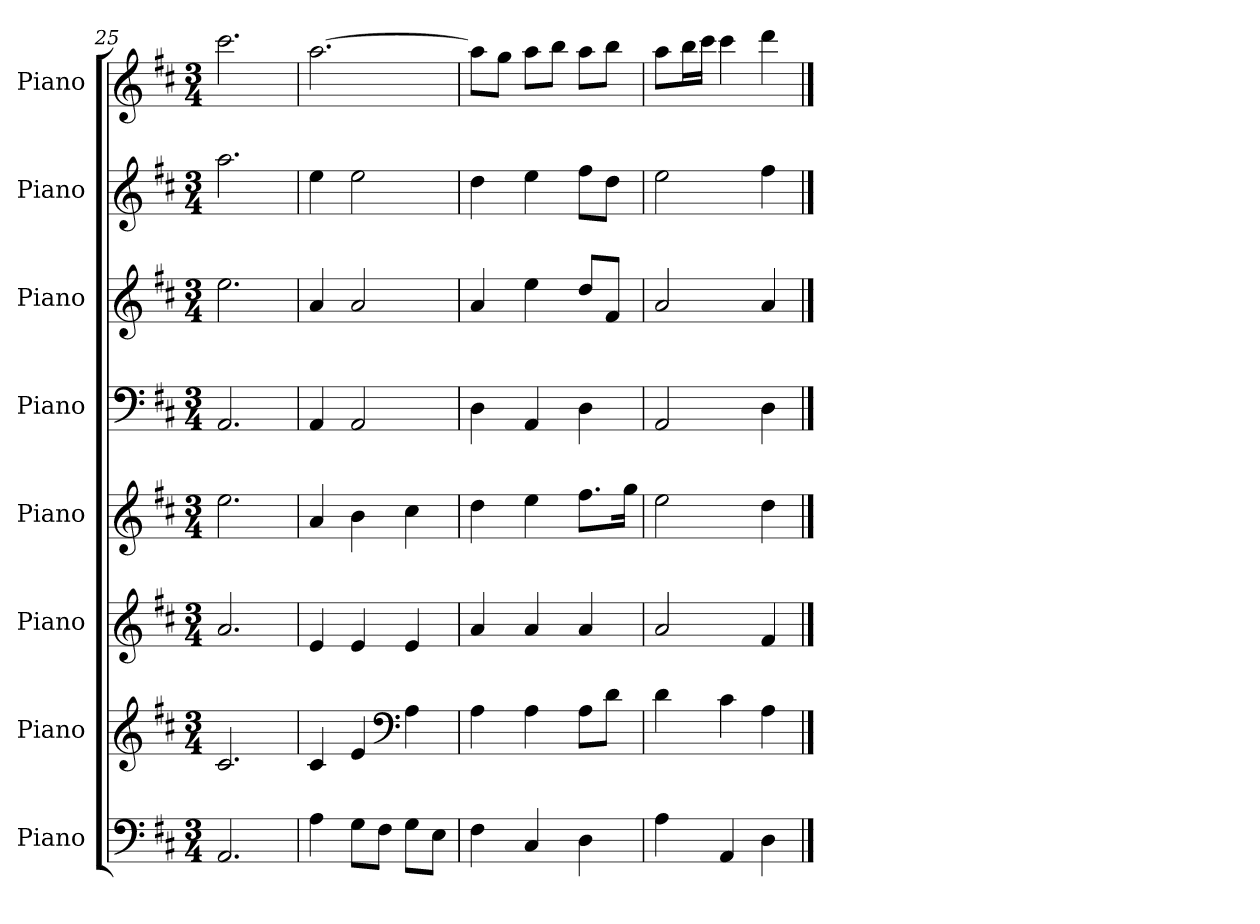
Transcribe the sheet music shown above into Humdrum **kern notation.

**kern	**kern	**kern	**kern	**kern	**kern	**kern	**kern
*part8	*part7	*part6	*part5	*part4	*part3	*part2	*part1
*staff8	*staff7	*staff6	*staff5	*staff4	*staff3	*staff2	*staff1
*I"Piano	*I"Piano	*I"Piano	*I"Piano	*I"Piano	*I"Piano	*I"Piano	*I"Piano
*I'Pno.	*I'Pno.	*I'Pno.	*I'Pno.	*I'Pno.	*I'Pno.	*I'Pno.	*I'Pno.
*clefF4	*clefG2	*clefG2	*clefG2	*clefF4	*clefG2	*clefG2	*clefG2
*k[f#c#]	*k[f#c#]	*k[f#c#]	*k[f#c#]	*k[f#c#]	*k[f#c#]	*k[f#c#]	*k[f#c#]
*M3/4	*M3/4	*M3/4	*M3/4	*M3/4	*M3/4	*M3/4	*M3/4
=25	=25	=25	=25	=25	=25	=25	=25
2.AA/	2.c#/	2.a/	2.ee\	2.AA/	2.ee\	2.aa\	2.ccc#\
=26	=26	=26	=26	=26	=26	=26	=26
4A\	4c#/	4e/	4a/	4AA/	4a/	4ee\	[2.aa\
8G\L	4e/	4e/	4b\	2AA/	2a/	2ee\	.
8F#\J	.	.	.	.	.	.	.
*	*clefF4	*	*	*	*	*	*
8G\L	4A\	4e/	4cc#\	.	.	.	.
8E\J	.	.	.	.	.	.	.
=27	=27	=27	=27	=27	=27	=27	=27
4F#\	4A\	4a/	4dd\	4D\	4a/	4dd\	8aa\L]
.	.	.	.	.	.	.	8gg\J
4C#/	4A\	4a/	4ee\	4AA/	4ee\	4ee\	8aa\L
.	.	.	.	.	.	.	8bb\J
4D\	8A\L	4a/	8.ff#\L	4D\	8dd/L	8ff#\L	8aa\L
.	8d\J	.	.	.	8f#/J	8dd\J	8bb\J
.	.	.	16gg\Jk	.	.	.	.
=28	=28	=28	=28	=28	=28	=28	=28
4A\	4d\	2a/	2ee\	2AA/	2a/	2ee\	8aa\L
.	.	.	.	.	.	.	16bb\L
.	.	.	.	.	.	.	16ccc#\JJ
4AA/	4c#\	.	.	.	.	.	4ccc#\
4D\	4A\	4f#/	4dd\	4D\	4a/	4ff#\	4ddd\
==	==	==	==	==	==	==	==
*-	*-	*-	*-	*-	*-	*-	*-
